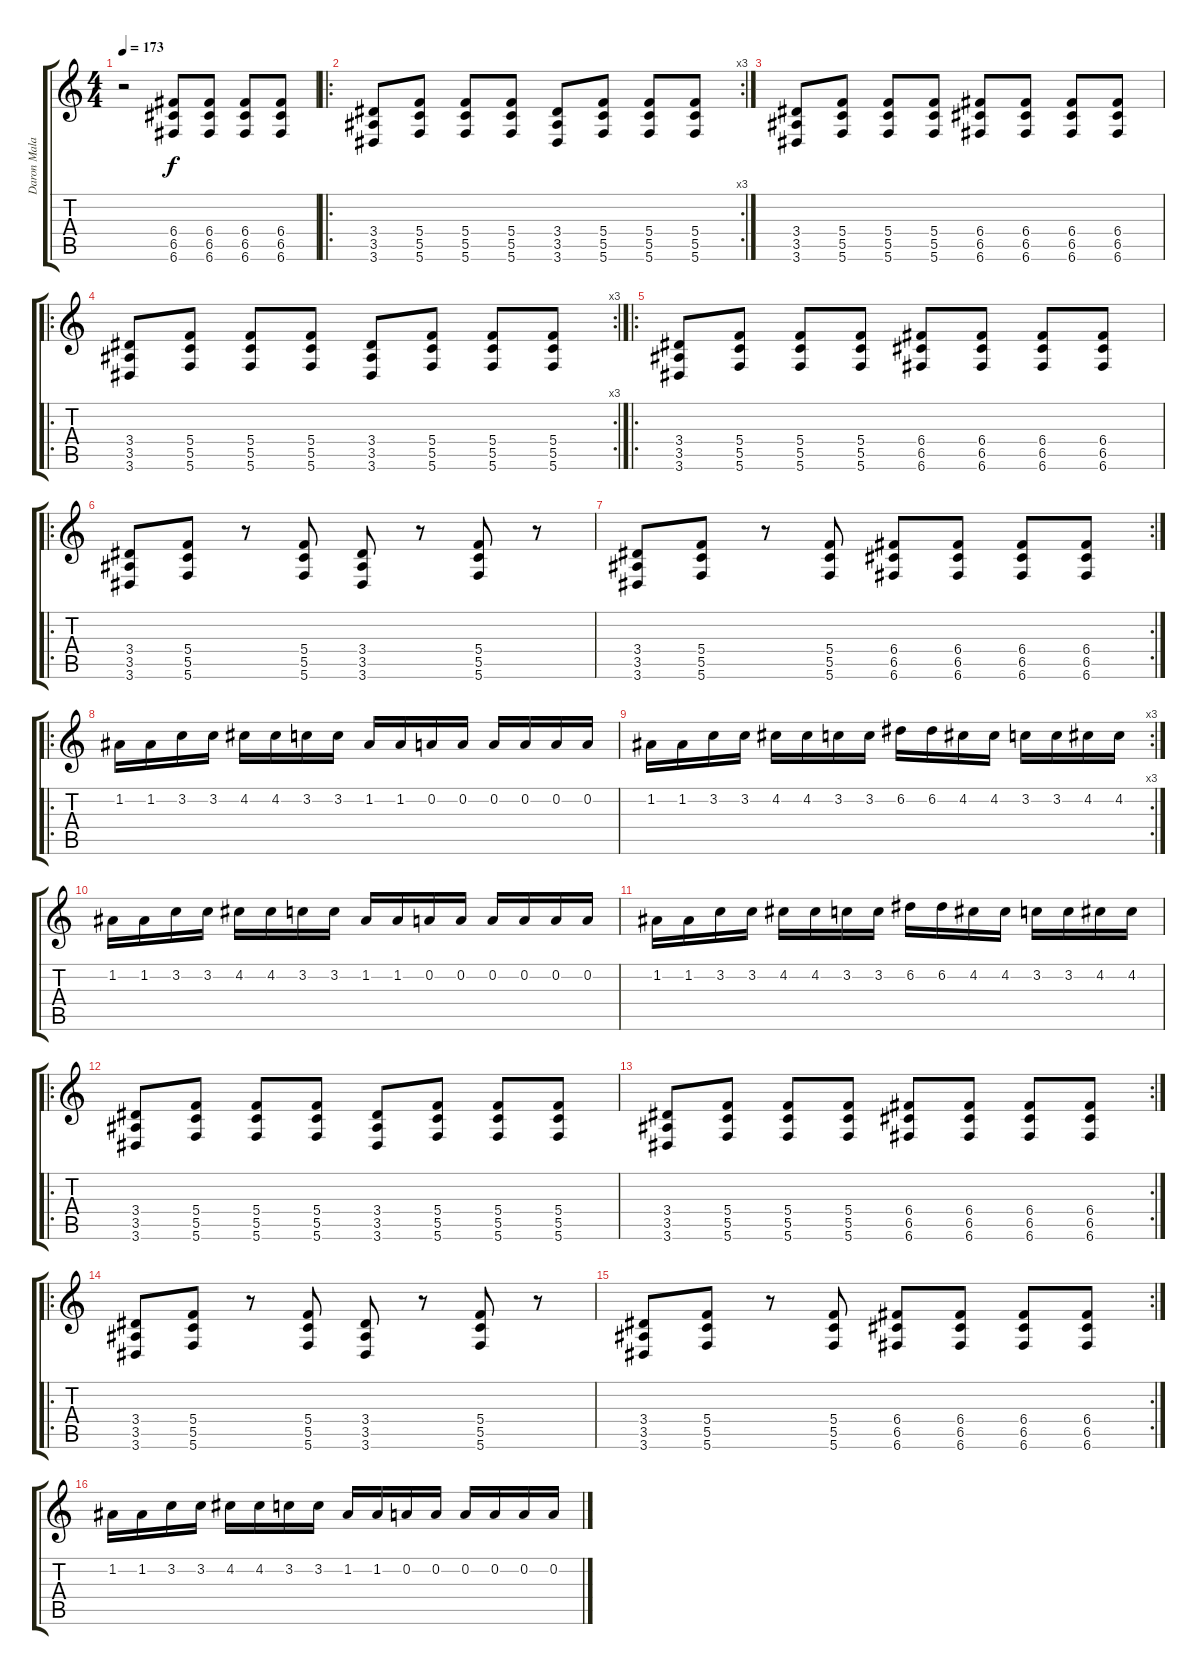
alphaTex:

\track ("Daron Malakian" "Daron Mala") {instrument distortionguitar}
\staff {score tabs}
\tuning (D4 A3 F3 C3 G2 C2) {hide}
\ts (4 4)
\tempo 173
\clef g2
\ks c
r.2{dy f instrument distortionguitar} (6.4 6.5 6.6).8 (6.4 6.5 6.6).8 (6.4 6.5 6.6).8 (6.4 6.5 6.6).8 |
\ro
\rc 3
(3.4 3.5 3.6).8 (5.4 5.5 5.6).8 (5.4 5.5 5.6).8 (5.4 5.5 5.6).8 (3.4 3.5 3.6).8 (5.4 5.5 5.6).8 (5.4 5.5 5.6).8 (5.4 5.5 5.6).8 |
(3.4 3.5 3.6).8 (5.4 5.5 5.6).8 (5.4 5.5 5.6).8 (5.4 5.5 5.6).8 (6.4 6.5 6.6).8 (6.4 6.5 6.6).8 (6.4 6.5 6.6).8 (6.4 6.5 6.6).8 |
\ro
\rc 3
(3.4 3.5 3.6).8 (5.4 5.5 5.6).8 (5.4 5.5 5.6).8 (5.4 5.5 5.6).8 (3.4 3.5 3.6).8 (5.4 5.5 5.6).8 (5.4 5.5 5.6).8 (5.4 5.5 5.6).8 |
\ro
(3.4 3.5 3.6).8 (5.4 5.5 5.6).8 (5.4 5.5 5.6).8 (5.4 5.5 5.6).8 (6.4 6.5 6.6).8 (6.4 6.5 6.6).8 (6.4 6.5 6.6).8 (6.4 6.5 6.6).8 |
\ro
(3.4 3.5 3.6).8 (5.4 5.5 5.6).8 r.8 (5.4 5.5 5.6).8 (3.4 3.5 3.6).8 r.8 (5.4 5.5 5.6).8 r.8 |
\rc 2
(3.4 3.5 3.6).8 (5.4 5.5 5.6).8 r.8 (5.4 5.5 5.6).8 (6.4 6.5 6.6).8 (6.4 6.5 6.6).8 (6.4 6.5 6.6).8 (6.4 6.5 6.6).8 |
\ro
1.2.16 1.2.16 3.2.16 3.2.16 4.2.16 4.2.16 3.2.16 3.2.16 1.2.16 1.2.16 0.2.16 0.2.16 0.2.16 0.2.16 0.2.16 0.2.16 |
\rc 3
1.2.16 1.2.16 3.2.16 3.2.16 4.2.16 4.2.16 3.2.16 3.2.16 6.2.16 6.2.16 4.2.16 4.2.16 3.2.16 3.2.16 4.2.16 4.2.16 |
1.2.16 1.2.16 3.2.16 3.2.16 4.2.16 4.2.16 3.2.16 3.2.16 1.2.16 1.2.16 0.2.16 0.2.16 0.2.16 0.2.16 0.2.16 0.2.16 |
1.2.16 1.2.16 3.2.16 3.2.16 4.2.16 4.2.16 3.2.16 3.2.16 6.2.16 6.2.16 4.2.16 4.2.16 3.2.16 3.2.16 4.2.16 4.2.16 |
\ro
(3.4 3.5 3.6).8 (5.4 5.5 5.6).8 (5.4 5.5 5.6).8 (5.4 5.5 5.6).8 (3.4 3.5 3.6).8 (5.4 5.5 5.6).8 (5.4 5.5 5.6).8 (5.4 5.5 5.6).8 |
\rc 2
(3.4 3.5 3.6).8 (5.4 5.5 5.6).8 (5.4 5.5 5.6).8 (5.4 5.5 5.6).8 (6.4 6.5 6.6).8 (6.4 6.5 6.6).8 (6.4 6.5 6.6).8 (6.4 6.5 6.6).8 |
\ro
(3.4 3.5 3.6).8 (5.4 5.5 5.6).8 r.8 (5.4 5.5 5.6).8 (3.4 3.5 3.6).8 r.8 (5.4 5.5 5.6).8 r.8 |
\rc 2
(3.4 3.5 3.6).8 (5.4 5.5 5.6).8 r.8 (5.4 5.5 5.6).8 (6.4 6.5 6.6).8 (6.4 6.5 6.6).8 (6.4 6.5 6.6).8 (6.4 6.5 6.6).8 |
1.2.16 1.2.16 3.2.16 3.2.16 4.2.16 4.2.16 3.2.16 3.2.16 1.2.16 1.2.16 0.2.16 0.2.16 0.2.16 0.2.16 0.2.16 0.2.16
